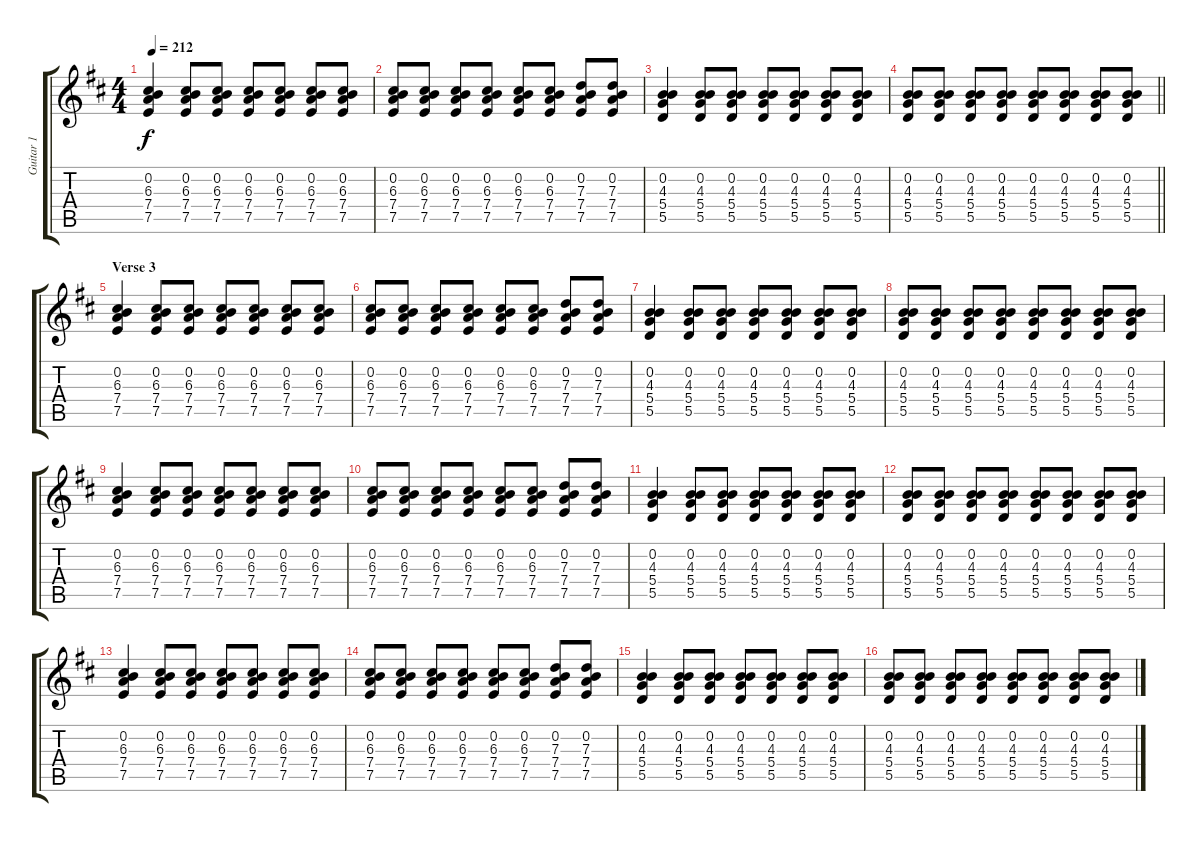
\track ("Guitar 1" "Guitar 1") {instrument electricguitarclean}
\staff {score tabs}
\tuning (E4 B3 G3 D3 A2 E2) {hide}
\ts (4 4)
\tempo 212
\clef g2
\ks d
(0.2 6.3 7.4 7.5).4{dy f} (0.2 6.3 7.4 7.5).8 (0.2 6.3 7.4 7.5).8 (0.2 6.3 7.4 7.5).8 (0.2 6.3 7.4 7.5).8 (0.2 6.3 7.4 7.5).8 (0.2 6.3 7.4 7.5).8 |
(0.2 6.3 7.4 7.5).8 (0.2 6.3 7.4 7.5).8 (0.2 6.3 7.4 7.5).8 (0.2 6.3 7.4 7.5).8 (0.2 6.3 7.4 7.5).8 (0.2 6.3 7.4 7.5).8 (0.2 7.3 7.4 7.5).8 (0.2 7.3 7.4 7.5).8 |
(0.2 4.3 5.4 5.5).4 (0.2 4.3 5.4 5.5).8 (0.2 4.3 5.4 5.5).8 (0.2 4.3 5.4 5.5).8 (0.2 4.3 5.4 5.5).8 (0.2 4.3 5.4 5.5).8 (0.2 4.3 5.4 5.5).8 |
\barLineRight lightlight
(0.2 4.3 5.4 5.5).8 (0.2 4.3 5.4 5.5).8 (0.2 4.3 5.4 5.5).8 (0.2 4.3 5.4 5.5).8 (0.2 4.3 5.4 5.5).8 (0.2 4.3 5.4 5.5).8 (0.2 4.3 5.4 5.5).8 (0.2 4.3 5.4 5.5).8 |
\section ("" "Verse 3")
(0.2 6.3 7.4 7.5).4 (0.2 6.3 7.4 7.5).8 (0.2 6.3 7.4 7.5).8 (0.2 6.3 7.4 7.5).8 (0.2 6.3 7.4 7.5).8 (0.2 6.3 7.4 7.5).8 (0.2 6.3 7.4 7.5).8 |
(0.2 6.3 7.4 7.5).8 (0.2 6.3 7.4 7.5).8 (0.2 6.3 7.4 7.5).8 (0.2 6.3 7.4 7.5).8 (0.2 6.3 7.4 7.5).8 (0.2 6.3 7.4 7.5).8 (0.2 7.3 7.4 7.5).8 (0.2 7.3 7.4 7.5).8 |
(0.2 4.3 5.4 5.5).4 (0.2 4.3 5.4 5.5).8 (0.2 4.3 5.4 5.5).8 (0.2 4.3 5.4 5.5).8 (0.2 4.3 5.4 5.5).8 (0.2 4.3 5.4 5.5).8 (0.2 4.3 5.4 5.5).8 |
(0.2 4.3 5.4 5.5).8 (0.2 4.3 5.4 5.5).8 (0.2 4.3 5.4 5.5).8 (0.2 4.3 5.4 5.5).8 (0.2 4.3 5.4 5.5).8 (0.2 4.3 5.4 5.5).8 (0.2 4.3 5.4 5.5).8 (0.2 4.3 5.4 5.5).8 |
(0.2 6.3 7.4 7.5).4 (0.2 6.3 7.4 7.5).8 (0.2 6.3 7.4 7.5).8 (0.2 6.3 7.4 7.5).8 (0.2 6.3 7.4 7.5).8 (0.2 6.3 7.4 7.5).8 (0.2 6.3 7.4 7.5).8 |
(0.2 6.3 7.4 7.5).8 (0.2 6.3 7.4 7.5).8 (0.2 6.3 7.4 7.5).8 (0.2 6.3 7.4 7.5).8 (0.2 6.3 7.4 7.5).8 (0.2 6.3 7.4 7.5).8 (0.2 7.3 7.4 7.5).8 (0.2 7.3 7.4 7.5).8 |
(0.2 4.3 5.4 5.5).4 (0.2 4.3 5.4 5.5).8 (0.2 4.3 5.4 5.5).8 (0.2 4.3 5.4 5.5).8 (0.2 4.3 5.4 5.5).8 (0.2 4.3 5.4 5.5).8 (0.2 4.3 5.4 5.5).8 |
(0.2 4.3 5.4 5.5).8 (0.2 4.3 5.4 5.5).8 (0.2 4.3 5.4 5.5).8 (0.2 4.3 5.4 5.5).8 (0.2 4.3 5.4 5.5).8 (0.2 4.3 5.4 5.5).8 (0.2 4.3 5.4 5.5).8 (0.2 4.3 5.4 5.5).8 |
(0.2 6.3 7.4 7.5).4 (0.2 6.3 7.4 7.5).8 (0.2 6.3 7.4 7.5).8 (0.2 6.3 7.4 7.5).8 (0.2 6.3 7.4 7.5).8 (0.2 6.3 7.4 7.5).8 (0.2 6.3 7.4 7.5).8 |
(0.2 6.3 7.4 7.5).8 (0.2 6.3 7.4 7.5).8 (0.2 6.3 7.4 7.5).8 (0.2 6.3 7.4 7.5).8 (0.2 6.3 7.4 7.5).8 (0.2 6.3 7.4 7.5).8 (0.2 7.3 7.4 7.5).8 (0.2 7.3 7.4 7.5).8 |
(0.2 4.3 5.4 5.5).4 (0.2 4.3 5.4 5.5).8 (0.2 4.3 5.4 5.5).8 (0.2 4.3 5.4 5.5).8 (0.2 4.3 5.4 5.5).8 (0.2 4.3 5.4 5.5).8 (0.2 4.3 5.4 5.5).8 |
(0.2 4.3 5.4 5.5).8 (0.2 4.3 5.4 5.5).8 (0.2 4.3 5.4 5.5).8 (0.2 4.3 5.4 5.5).8 (0.2 4.3 5.4 5.5).8 (0.2 4.3 5.4 5.5).8 (0.2 4.3 5.4 5.5).8 (0.2 4.3 5.4 5.5).8
